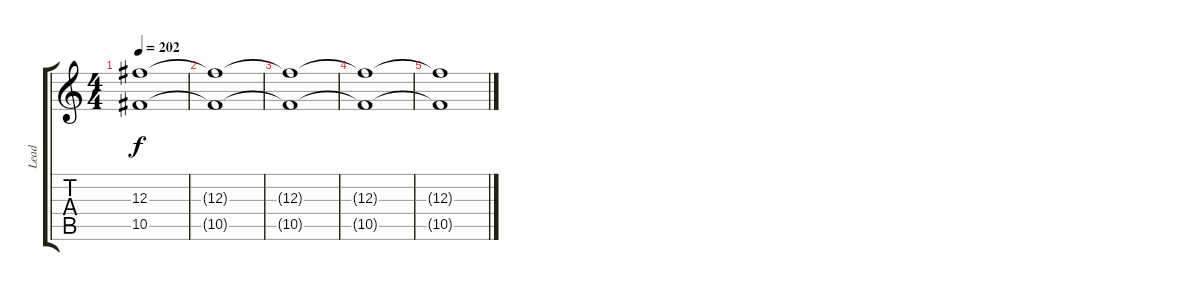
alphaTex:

\track ("Lead" "Lead") {instrument distortionguitar}
\staff {score tabs}
\tuning (Eb4 Bb3 Gb3 Db3 Ab2 Eb2) {hide}
\ts (4 4)
\tempo 202
\clef g2
\ks c
(12.3{t} 10.5{t}).1{dy f} |
(12.3{t} 10.5{t}).1 |
(12.3{t} 10.5{t}).1 |
(12.3{t} 10.5{t}).1 |
(12.3{t} 10.5{t}).1
